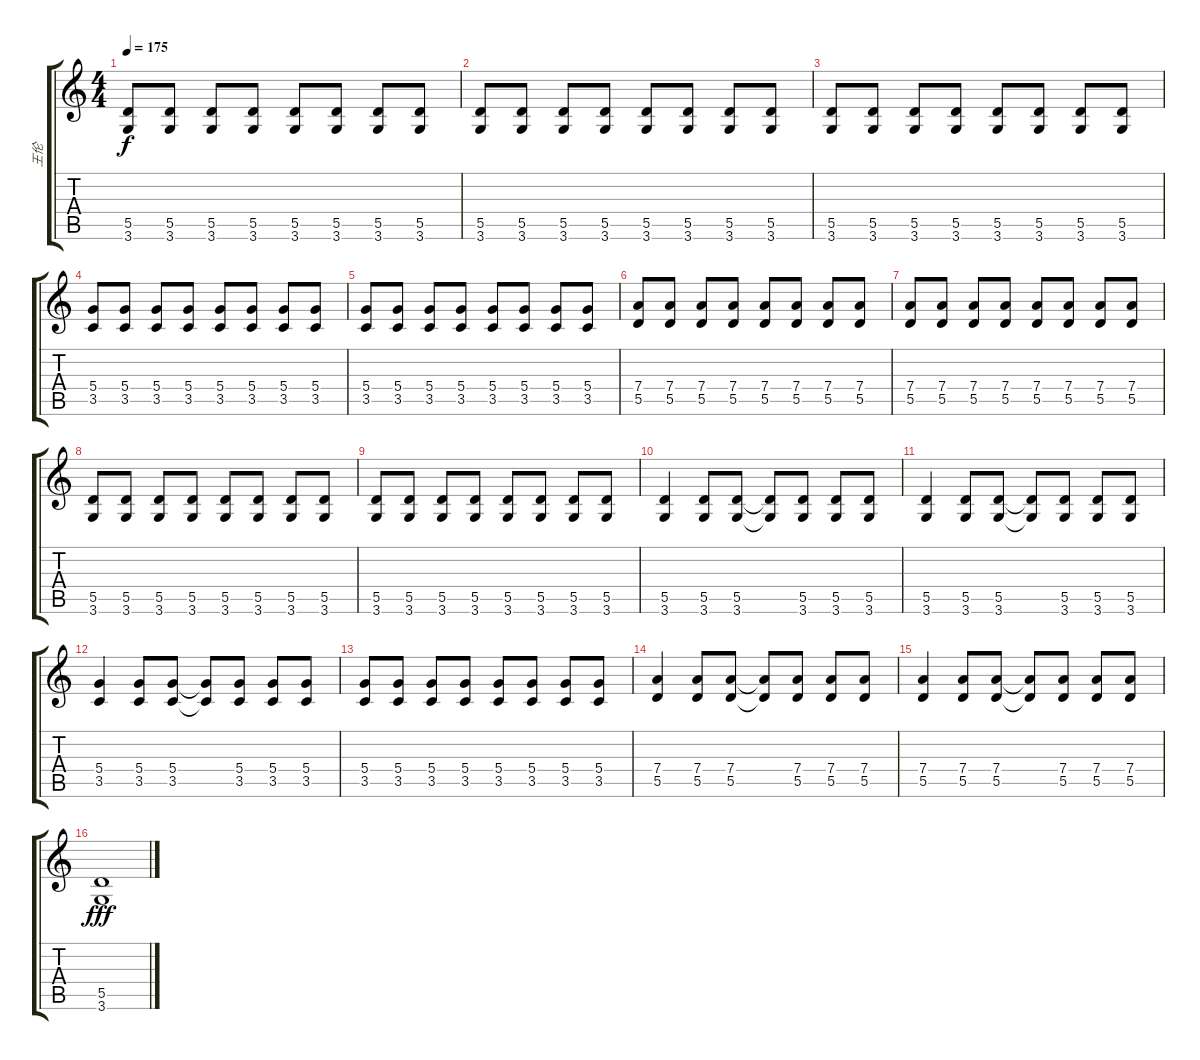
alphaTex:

\track ("王伦" "王伦") {instrument distortionguitar}
\staff {score tabs}
\tuning (E4 B3 G3 D3 A2 E2) {hide}
\ts (4 4)
\tempo 175
\clef g2
\ks c
(5.5 3.6).8{dy f} (5.5 3.6).8 (5.5 3.6).8 (5.5 3.6).8 (5.5 3.6).8 (5.5 3.6).8 (5.5 3.6).8 (5.5 3.6).8 |
(5.5 3.6).8 (5.5 3.6).8 (5.5 3.6).8 (5.5 3.6).8 (5.5 3.6).8 (5.5 3.6).8 (5.5 3.6).8 (5.5 3.6).8 |
(5.5 3.6).8 (5.5 3.6).8 (5.5 3.6).8 (5.5 3.6).8 (5.5 3.6).8 (5.5 3.6).8 (5.5 3.6).8 (5.5 3.6).8 |
(5.4 3.5).8 (5.4 3.5).8 (5.4 3.5).8 (5.4 3.5).8 (5.4 3.5).8 (5.4 3.5).8 (5.4 3.5).8 (5.4 3.5).8 |
(5.4 3.5).8 (5.4 3.5).8 (5.4 3.5).8 (5.4 3.5).8 (5.4 3.5).8 (5.4 3.5).8 (5.4 3.5).8 (5.4 3.5).8 |
(7.4 5.5).8 (7.4 5.5).8 (7.4 5.5).8 (7.4 5.5).8 (7.4 5.5).8 (7.4 5.5).8 (7.4 5.5).8 (7.4 5.5).8 |
(7.4 5.5).8 (7.4 5.5).8 (7.4 5.5).8 (7.4 5.5).8 (7.4 5.5).8 (7.4 5.5).8 (7.4 5.5).8 (7.4 5.5).8 |
(5.5 3.6).8 (5.5 3.6).8 (5.5 3.6).8 (5.5 3.6).8 (5.5 3.6).8 (5.5 3.6).8 (5.5 3.6).8 (5.5 3.6).8 |
(5.5 3.6).8 (5.5 3.6).8 (5.5 3.6).8 (5.5 3.6).8 (5.5 3.6).8 (5.5 3.6).8 (5.5 3.6).8 (5.5 3.6).8 |
(5.5 3.6).4 (5.5 3.6).8 (5.5 3.6).8 (5.5{t} 3.6{t}).8 (5.5 3.6).8 (5.5 3.6).8 (5.5 3.6).8 |
(5.5 3.6).4 (5.5 3.6).8 (5.5 3.6).8 (5.5{t} 3.6{t}).8 (5.5 3.6).8 (5.5 3.6).8 (5.5 3.6).8 |
(5.4 3.5).4 (5.4 3.5).8 (5.4 3.5).8 (5.4{t} 3.5{t}).8 (5.4 3.5).8 (5.4 3.5).8 (5.4 3.5).8 |
(5.4 3.5).8 (5.4 3.5).8 (5.4 3.5).8 (5.4 3.5).8 (5.4 3.5).8 (5.4 3.5).8 (5.4 3.5).8 (5.4 3.5).8 |
(7.4 5.5).4{txt ""} (7.4 5.5).8 (7.4 5.5).8 (7.4{t} 5.5{t}).8 (7.4 5.5).8 (7.4 5.5).8 (7.4 5.5).8 |
(7.4 5.5).4 (7.4 5.5).8 (7.4 5.5).8 (7.4{t} 5.5{t}).8 (7.4 5.5).8 (7.4 5.5).8 (7.4 5.5).8 |
(5.5 3.6).1{dy fff}
